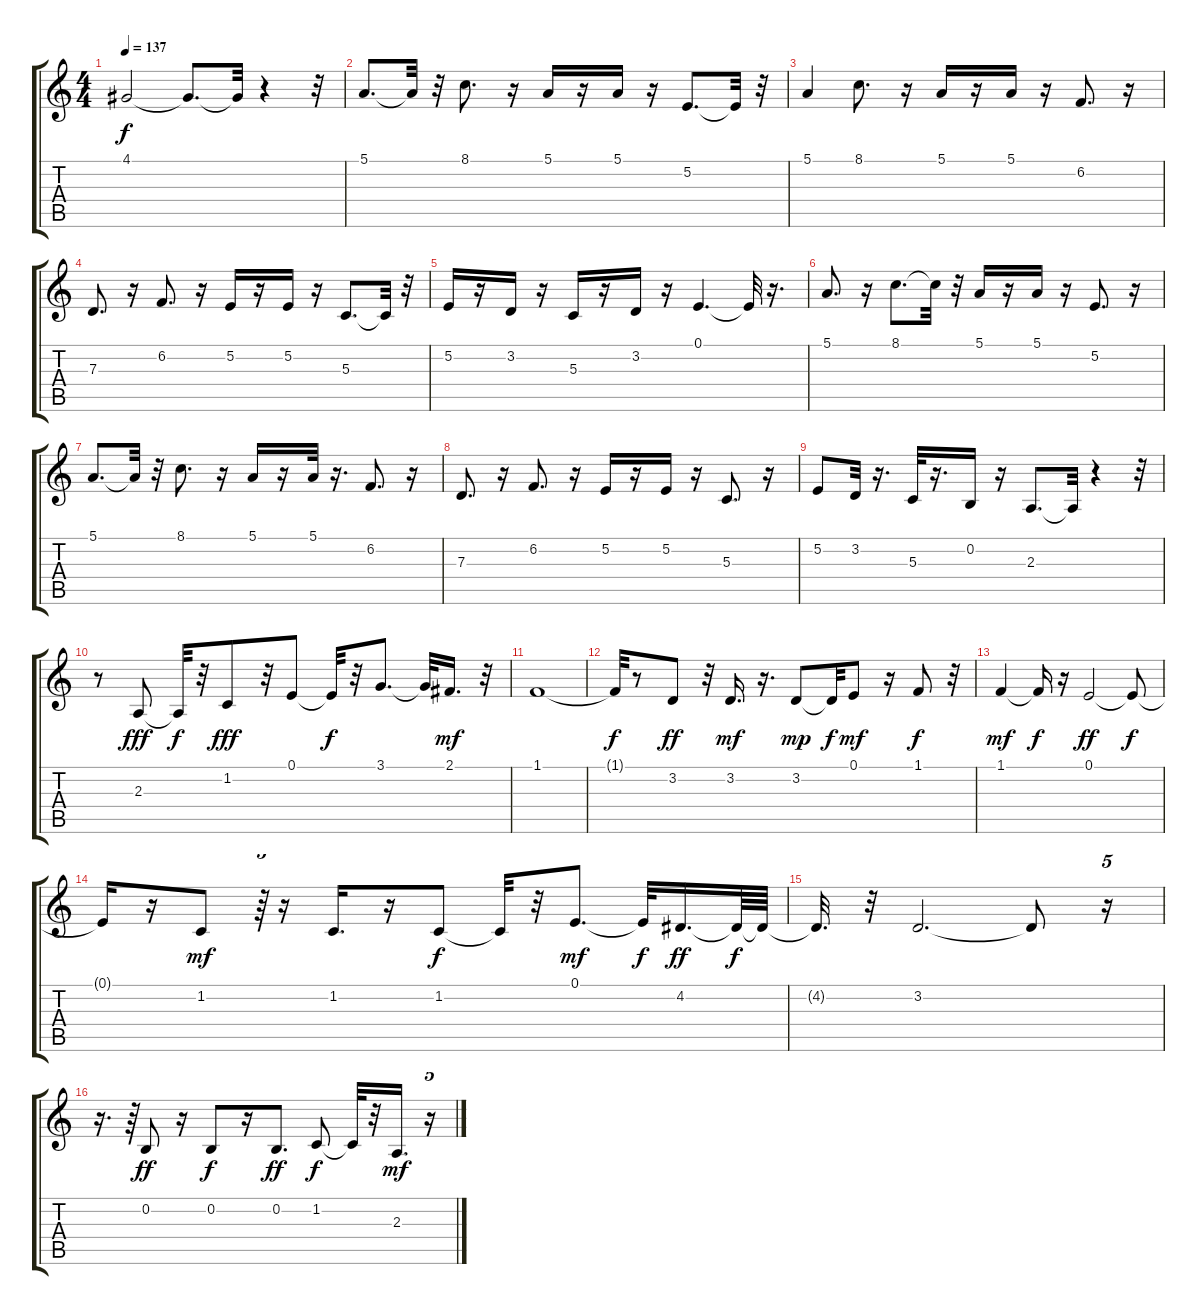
\track "" {instrument tenorsax}
\staff {score tabs}
\tuning (E4 B3 G3 D3 A2 E2) {hide}
\ts (4 4)
\tempo 137
\clef g2
\ks c
4.1.2{dy f} 4.1{t}.8{d} 4.1{t}.32 r.4 r.32 |
5.1.8{d} 5.1{t}.32 r.32 8.1.8{d} r.16 5.1.16 r.16 5.1.16 r.16 5.2.8{d} 5.2{t}.32 r.32 |
5.1.4 8.1.8{d} r.16 5.1.16 r.16 5.1.16 r.16 6.2.8{d} r.16 |
7.3.8{d} r.16 6.2.8{d} r.16 5.2.16 r.16 5.2.16 r.16 5.3.8{d} 5.3{t}.32 r.32 |
5.2.16 r.16 3.2.16 r.16 5.3.16 r.16 3.2.16 r.16 0.1.4{d} 0.1{t}.32 r.16{d} |
5.1.8{d} r.16 8.1.8{d} 8.1{t}.32 r.32 5.1.16 r.16 5.1.16 r.16 5.2.8{d} r.16 |
5.1.8{d} 5.1{t}.32 r.32 8.1.8{d} r.16 5.1.16 r.16 5.1.32 r.16{d} 6.2.8{d} r.16 |
7.3.8{d} r.16 6.2.8{d} r.16 5.2.16 r.16 5.2.16 r.16 5.3.8{d} r.16 |
5.2.8 3.2.32 r.16{d} 5.3.32 r.16{d} 0.2.16 r.16 2.3.8{d} 2.3{t}.32 r.4 r.32 |
r.8 2.3.8{dy fff} 2.3{t}.32{dy f} r.32 1.2.8{dy fff} r.32 0.1.8 0.1{t}.32{dy f} r.32 3.1.8{d} 3.1{t}.32 2.1.16{d dy mf} r.32 |
1.1.1 |
1.1{t}.32{dy f} r.8 3.2.8{dy ff} r.32 3.2.16{d dy mf} r.16{d} 3.2.8{dy mp} 3.2{t}.32{dy f} 0.1.8{dy mf} r.16 1.1.8{dy f} r.32 |
1.1.4{dy mf} 1.1{t}.16{dy f} r.16 0.1.2{dy ff} 0.1{t}.8{dy f} |
0.1{t}.16 r.16 1.2.8{dy mf} r.64{tu (5 4)} r.16 1.2.16{d} r.16 1.2.8{dy f} 1.2{t}.32 r.32 0.1.8{d dy mf} 0.1{t}.32{dy f} 4.2.16{d dy ff} 4.2{t}.64{dy f} 4.2{t}.64 |
4.2{t}.32{d} r.32 3.2.2{d} 3.2{t}.8 r.16{tu (5 4)} |
r.16{d} r.64{tu (5 4)} 0.2.8{dy ff} r.16 0.2.8{dy f} r.16 0.2.8{d dy ff} 1.2.8{dy f} 1.2{t}.32 r.32 2.3.16{d dy mf} r.16{tu (5 4)}
